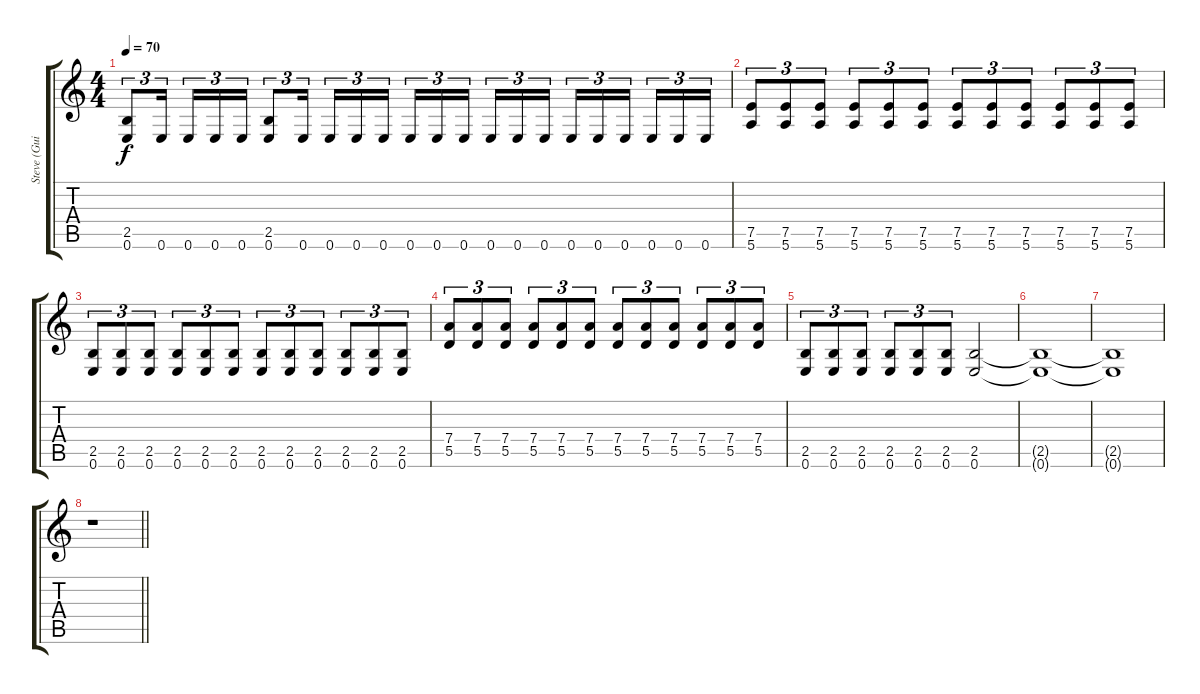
\track ("Steve (Guitar)" "Steve (Gui") {instrument distortionguitar}
\staff {score tabs}
\tuning (E4 B3 G3 D3 A2 E2) {hide}
\ts (4 4)
\tempo 70
\clef g2
\ks c
(2.5 0.6).8{tu (3 2) dy f} 0.6.16{tu (3 2)} 0.6.16{tu (3 2)} 0.6.16{tu (3 2)} 0.6.16{tu (3 2)} (2.5 0.6).8{tu (3 2)} 0.6.16{tu (3 2)} 0.6.16{tu (3 2)} 0.6.16{tu (3 2)} 0.6.16{tu (3 2)} 0.6.16{tu (3 2)} 0.6.16{tu (3 2)} 0.6.16{tu (3 2)} 0.6.16{tu (3 2)} 0.6.16{tu (3 2)} 0.6.16{tu (3 2)} 0.6.16{tu (3 2)} 0.6.16{tu (3 2)} 0.6.16{tu (3 2)} 0.6.16{tu (3 2)} 0.6.16{tu (3 2)} 0.6.16{tu (3 2)} |
(7.5 5.6).8{tu (3 2)} (7.5 5.6).8{tu (3 2)} (7.5 5.6).8{tu (3 2)} (7.5 5.6).8{tu (3 2)} (7.5 5.6).8{tu (3 2)} (7.5 5.6).8{tu (3 2)} (7.5 5.6).8{tu (3 2)} (7.5 5.6).8{tu (3 2)} (7.5 5.6).8{tu (3 2)} (7.5 5.6).8{tu (3 2)} (7.5 5.6).8{tu (3 2)} (7.5 5.6).8{tu (3 2)} |
(2.5 0.6).8{tu (3 2)} (2.5 0.6).8{tu (3 2)} (2.5 0.6).8{tu (3 2)} (2.5 0.6).8{tu (3 2)} (2.5 0.6).8{tu (3 2)} (2.5 0.6).8{tu (3 2)} (2.5 0.6).8{tu (3 2)} (2.5 0.6).8{tu (3 2)} (2.5 0.6).8{tu (3 2)} (2.5 0.6).8{tu (3 2)} (2.5 0.6).8{tu (3 2)} (2.5 0.6).8{tu (3 2)} |
(7.4 5.5).8{tu (3 2)} (7.4 5.5).8{tu (3 2)} (7.4 5.5).8{tu (3 2)} (7.4 5.5).8{tu (3 2)} (7.4 5.5).8{tu (3 2)} (7.4 5.5).8{tu (3 2)} (7.4 5.5).8{tu (3 2)} (7.4 5.5).8{tu (3 2)} (7.4 5.5).8{tu (3 2)} (7.4 5.5).8{tu (3 2)} (7.4 5.5).8{tu (3 2)} (7.4 5.5).8{tu (3 2)} |
(2.5 0.6).8{tu (3 2)} (2.5 0.6).8{tu (3 2)} (2.5 0.6).8{tu (3 2)} (2.5 0.6).8{tu (3 2)} (2.5 0.6).8{tu (3 2)} (2.5 0.6).8{tu (3 2)} (2.5 0.6).2 |
(2.5{t} 0.6{t}).1 |
(2.5{t} 0.6{t}).1 |
\barLineRight lightlight
r.1{volume 13}
